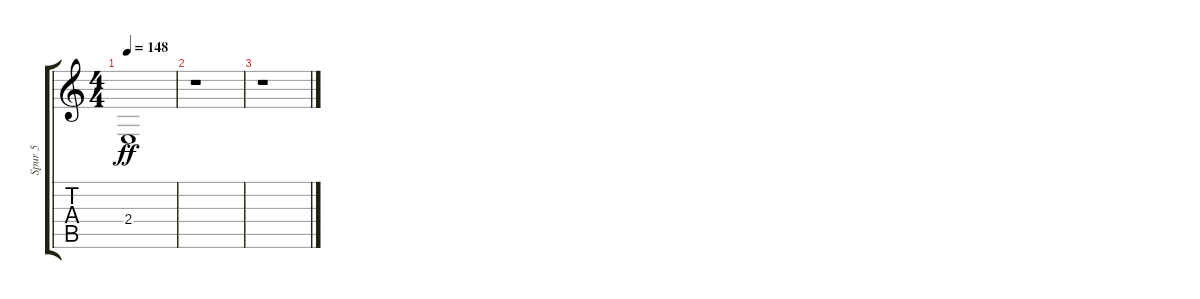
\track ("Spur 5" "Spur 5") {instrument stringensemble1}
\staff {score tabs}
\tuning (E4 B3 G3 D3 A2 E2) {hide}
\ts (4 4)
\tempo 148
\clef g2
\ks c
2.4.1{dy ff} |
r.1 |
r.1
